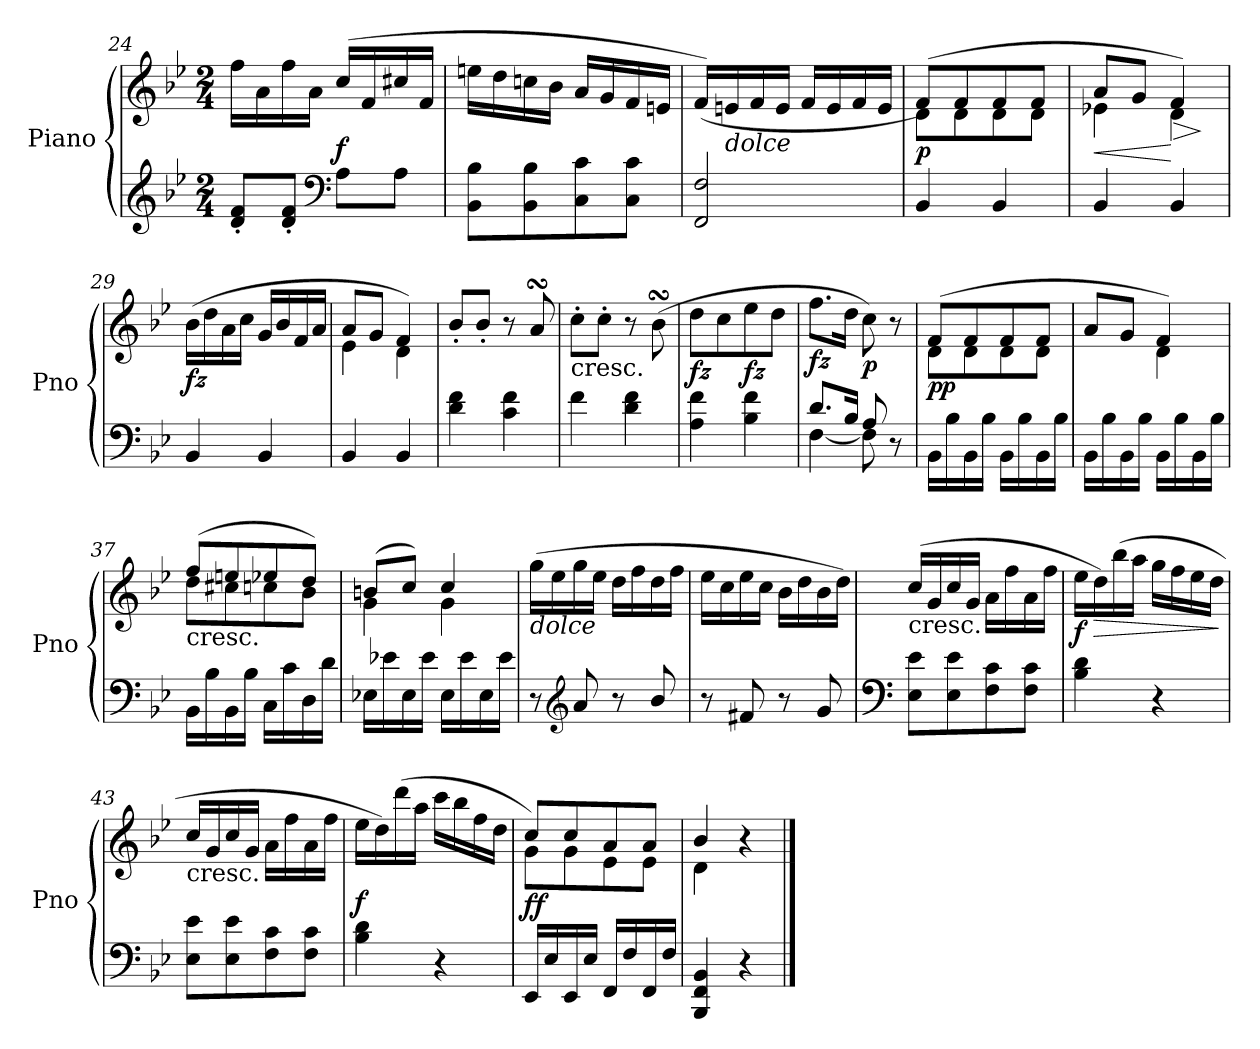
**kern	**kern	**dynam
*part1	*part1	*part1
*staff2	*staff1	*staff1/2
*I"Piano	*	*
*I'Pno	*	*
*clefG2	*clefG2	*
*k[b-e-]	*k[b-e-]	*
*M2/4	*M2/4	*
=24	=24	=24
8d/' 8f/'L	16ff\LL	.
.	16a\	.
8d/' 8f/'J	16ff\	.
.	16a\JJ	.
*clefF4	*	*
!	!	!LO:DY:a=2
8A<\L	(>16cc/LL	f
.	16f/	.
8A<\J	16cc#X/	.
.	16f/JJ	.
=25	=25	=25
8BB-\ 8B-\L	16een\LL	.
.	16dd\	.
8BB-\ 8B-\	16ccn\	.
.	16b-\JJ	.
8C\ 8c\	16a/LL	.
.	16g/	.
8C\ 8c\J	16f/	.
.	16en/JJ	.
=26	=26	=26
2FF/ 2F/	(>16f/LL)	.
!	!LO:TX:b:i:t=dolce	!
.	16en/	.
.	16f/	.
.	16e/JJ	.
.	16f/LL	.
.	16e/	.
.	16f/	.
.	16e/JJ	.
!!LO:PB:g=z
=27	=27	=27
*	*^	*
!	!	!	!LO:DY:a=2
4BB-/	(>8f/L)	8d\L	p
.	8f/	8d\	.
4BB-/	8f/	8d\	.
.	8f/J	8d\J	.
=28	=28	=28	=28
!	!	!	!LO:HP:b
4BB-/	8a/L	4e-X\	<
.	8g/J	.	.
!	!	!	!LO:HP:n=1:b
4BB-/	4f/)	4d\	[ >
*	*v	*v	*
.	.	]
=29	=29	=29
!	!	!LO:DY:b
4BB-/	(>16b-\LL	fz
.	16dd\	.
.	16a\	.
.	16cc\JJ	.
4BB-/	16g/LL	.
.	16b-/	.
.	16f/	.
.	16a/JJ	.
=30	=30	=30
*	*^	*
4BB-/	8a/L	4e-\	.
.	8g/J	.	.
4BB-/	4f/)	4d\	.
*	*v	*v	*
=31	=31	=31
4d\ 4f\	8b-'/L	.
.	8b-'/J	.
4c\ 4f\	8r	.
.	8asSsS/	.
=32	=32	=32
!	!LO:TX:b:t=cresc.	!
4f\	8cc'\L	.
.	8cc'\J	.
4d\ 4f\	8r	.
.	(>8b-sSSs\	.
=33	=33	=33
!	!	!LO:DY:b
4A\ 4f\	8dd\L	fz
.	8cc\	.
!	!	!LO:DY:b
4B-\ 4f\	8ee-\	fz
.	8dd\J	.
=34	=34	=34
*^	*	*
!	!	!	!LO:DY:b
8.d/L	[4F\	8.ff\L	fz
16B-/Jk	.	16dd\Jk	.
!	!	!	!LO:DY:b
8A/	8F\]	8cc\)	p
8ryy	8r	8r	.
!!LO:LB:g=z
=35	=35	=35	=35
*	*	*^	*
!	!	!	!	!LO:DY:b
*v	*v	*	*	*
16BB-\LL	(>8f/L	8d\L	pp
16B-\	.	.	.
16BB-\	8f/	8d\	.
16B-\JJ	.	.	.
16BB-\LL	8f/	8d\	.
16B-\	.	.	.
16BB-\	8f/J	8d\J	.
16B-\JJ	.	.	.
=36	=36	=36	=36
16BB-\LL	8a/L	4ryy	.
16B-\	.	.	.
16BB-\	8g/J	.	.
16B-\JJ	.	.	.
16BB-\LL	4f/)	4d\	.
16B-\	.	.	.
16BB-\	.	.	.
16B-\JJ	.	.	.
=37	=37	=37	=37
!	!LO:TX:b:t=cresc.	!	!
16BB-\LL	(>8ff/L	8dd\L	.
16B-\	.	.	.
16BB-\	8een/	8cc#X\	.
16B-\JJ	.	.	.
16C\LL	8ee-X/	8ccn\	.
16c\	.	.	.
16D\	8dd/J)	8b-\J	.
16d\JJ	.	.	.
=38	=38	=38	=38
16E-X\LL	(>8bn/L	4g\	.
16e-X\	.	.	.
16E-\	8cc/J)	.	.
16e-\JJ	.	.	.
16E-\LL	4cc/	4g\	.
16e-\	.	.	.
16E-\	.	.	.
16e-\JJ	.	.	.
*	*v	*v	*
=39	=39	=39
!	!LO:TX:b:i:t=dolce	!
8r	(>16gg\LL	.
.	16ee-\	.
*clefG2	*	*
8a</	16gg\	.
.	16ee-\JJ	.
8r	16dd\LL	.
.	16ff\	.
8b-/	16dd\	.
.	16ff\JJ	.
!!LO:LB:g=z
=40	=40	=40
8r	16ee-\LL	.
.	16cc\	.
8f#X</	16ee-\	.
.	16cc\JJ	.
8r	16b-\LL	.
.	16dd\	.
8g/	16b-\	.
.	16dd\JJ)	.
=41	=41	=41
*clefF4	*	*
!	!LO:TX:b:t=cresc.	!
8E-\ 8e-\L	(>16cc/LL	.
.	16g/	.
8E-\ 8e-\	16cc/	.
.	16g/JJ	.
8F\ 8c\	16a\LL	.
.	16ff\	.
8F\ 8c\J	16a\	.
.	16ff\JJ	.
=42	=42	=42
!	!	!LO:DY:b
4B-\ 4d\	16ee-\LL	f
!	!	!LO:HP:b
.	16dd\)	>
.	(>16bb-\	.
.	16aa\JJ	.
4r	16gg\LL	.
.	16ff\	.
.	16ee-\	.
.	16dd\JJ	.
.	.	]
=43	=43	=43
!	!LO:TX:b:t=cresc.	!
8E-\ 8e-\L	16cc/LL	.
.	16g/	.
8E-\ 8e-\	16cc/	.
.	16g/JJ	.
8F\ 8c\	16a\LL	.
.	16ff\	.
8F\ 8c\J	16a\	.
.	16ff\JJ	.
=44	=44	=44
!	!	!LO:DY:a=2
4B-\ 4d\	16ee-\LL	f
.	16dd\)	.
.	(>16ddd\	.
.	16aa\JJ	.
4r	16ccc\LL	.
.	16bb-\	.
.	16ff\	.
.	16dd\JJ	.
!!LO:LB:g=z
=45	=45	=45
*	*^	*
!	!	!	!LO:DY:b
16EE-/LL	8cc/L)	8g\L	ff
16E-/	.	.	.
16EE-/	8cc/	8g\	.
16E-/JJ	.	.	.
16FF/LL	8a/	8e-\	.
16F/	.	.	.
16FF/	8a/J	8e-\J	.
16F/JJ	.	.	.
=46	=46	=46	=46
4BBB-/ 4FF/ 4BB-/	4b-/	4d\	.
4r	4r	4ryy	.
*	*v	*v	*
==	==	==
*-	*-	*-
